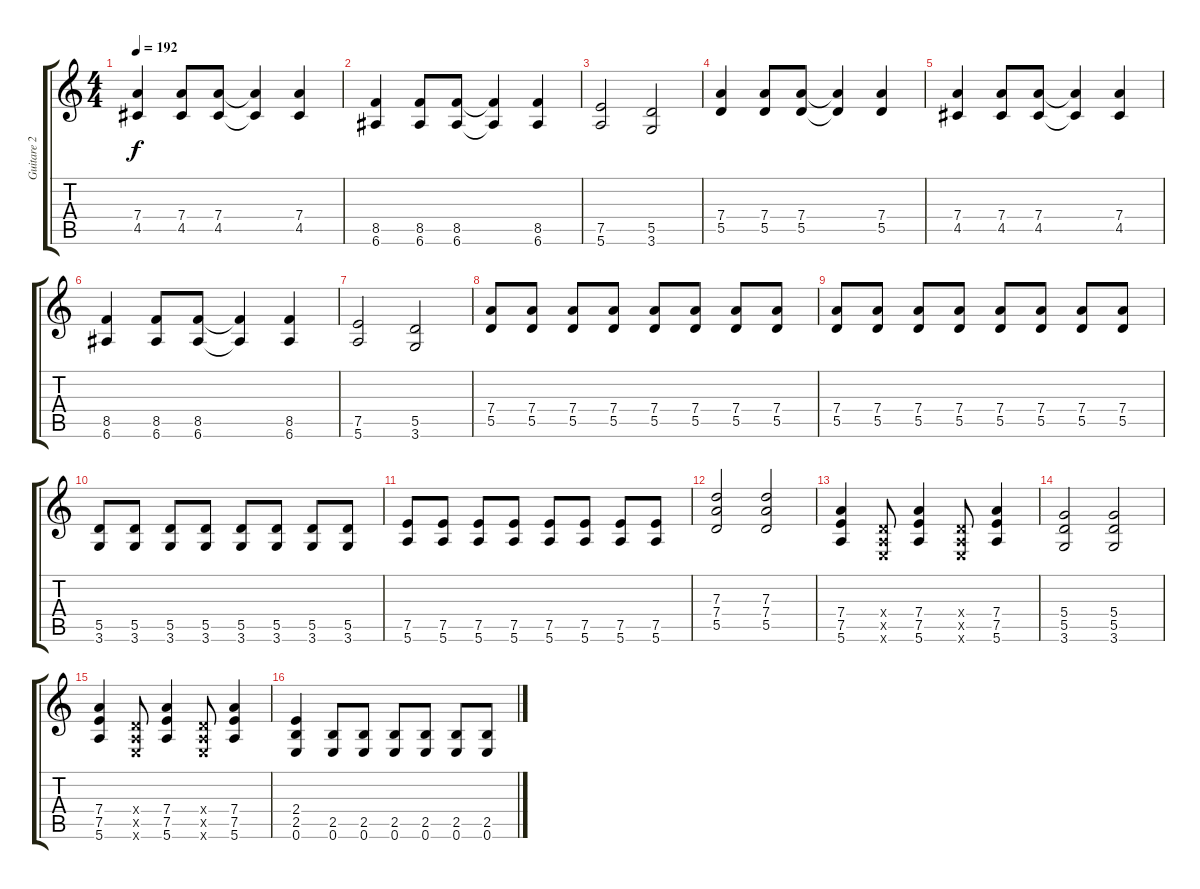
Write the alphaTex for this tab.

\track ("Guitare 2" "Guitare 2") {instrument distortionguitar}
\staff {score tabs}
\tuning (E4 B3 G3 D3 A2 E2) {hide}
\ts (4 4)
\tempo 192
\clef g2
\ks c
(7.4 4.5).4{dy f} (7.4 4.5).8 (7.4 4.5).8 (7.4{t} 4.5{t}).4 (7.4 4.5).4 |
(8.5 6.6).4 (8.5 6.6).8 (8.5 6.6).8 (8.5{t} 6.6{t}).4 (8.5 6.6).4 |
(7.5 5.6).2 (5.5 3.6).2 |
(7.4 5.5).4 (7.4 5.5).8 (7.4 5.5).8 (7.4{t} 5.5{t}).4 (7.4 5.5).4 |
(7.4 4.5).4 (7.4 4.5).8 (7.4 4.5).8 (7.4{t} 4.5{t}).4 (7.4 4.5).4 |
(8.5 6.6).4 (8.5 6.6).8 (8.5 6.6).8 (8.5{t} 6.6{t}).4 (8.5 6.6).4 |
(7.5 5.6).2 (5.5 3.6).2 |
(7.4 5.5).8 (7.4 5.5).8 (7.4 5.5).8 (7.4 5.5).8 (7.4 5.5).8 (7.4 5.5).8 (7.4 5.5).8 (7.4 5.5).8 |
(7.4 5.5).8 (7.4 5.5).8 (7.4 5.5).8 (7.4 5.5).8 (7.4 5.5).8 (7.4 5.5).8 (7.4 5.5).8 (7.4 5.5).8 |
(5.5 3.6).8 (5.5 3.6).8 (5.5 3.6).8 (5.5 3.6).8 (5.5 3.6).8 (5.5 3.6).8 (5.5 3.6).8 (5.5 3.6).8 |
(7.5 5.6).8 (7.5 5.6).8 (7.5 5.6).8 (7.5 5.6).8 (7.5 5.6).8 (7.5 5.6).8 (7.5 5.6).8 (7.5 5.6).8 |
(7.3 7.4 5.5).2 (7.3 7.4 5.5).2 |
(7.4 7.5 5.6).4 (0.4{x} 0.5{x} 0.6{x}).8 (7.4 7.5 5.6).4 (0.4{x} 0.5{x} 0.6{x}).8 (7.4 7.5 5.6).4 |
(5.4 5.5 3.6).2 (5.4 5.5 3.6).2 |
(7.4 7.5 5.6).4 (0.4{x} 0.5{x} 0.6{x}).8 (7.4 7.5 5.6).4 (0.4{x} 0.5{x} 0.6{x}).8 (7.4 7.5 5.6).4 |
(2.4 2.5 0.6).4 (2.5 0.6).8 (2.5 0.6).8 (2.5 0.6).8 (2.5 0.6).8 (2.5 0.6).8 (2.5 0.6).8
